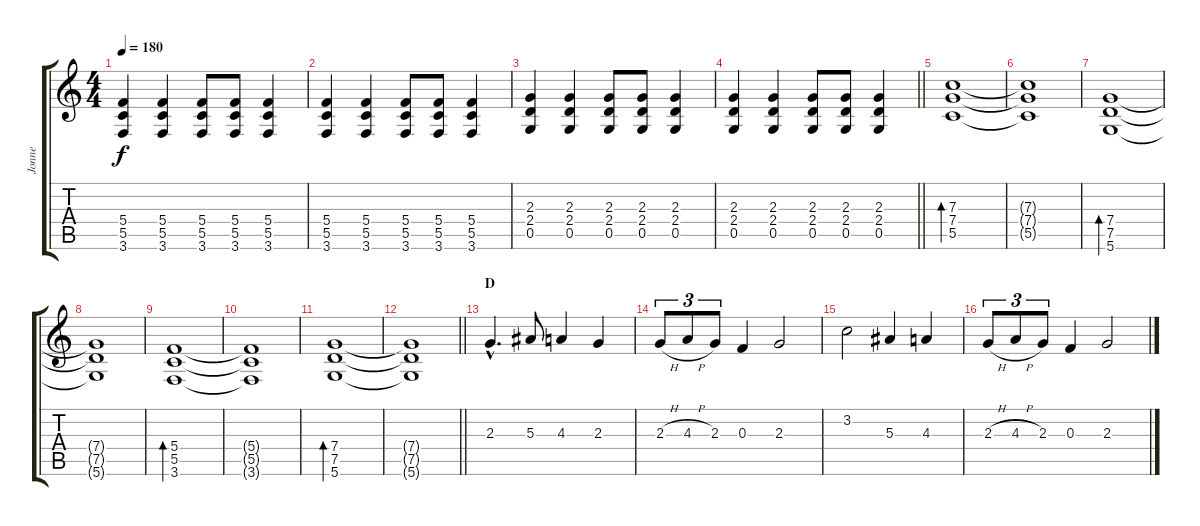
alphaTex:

\track ("Jonne" "Jonne") {instrument acousticguitarsteel}
\staff {score tabs}
\tuning (D4 A3 F3 C3 G2 D2) {hide}
\ts (4 4)
\tempo 180
\clef g2
\ks c
(5.4 5.5 3.6).4{dy f} (5.4 5.5 3.6).4 (5.4 5.5 3.6).8 (5.4 5.5 3.6).8 (5.4 5.5 3.6).4 |
(5.4 5.5 3.6).4 (5.4 5.5 3.6).4 (5.4 5.5 3.6).8 (5.4 5.5 3.6).8 (5.4 5.5 3.6).4 |
(2.3 2.4 0.5).4 (2.3 2.4 0.5).4 (2.3 2.4 0.5).8 (2.3 2.4 0.5).8 (2.3 2.4 0.5).4 |
\barLineRight lightlight
(2.3 2.4 0.5).4 (2.3 2.4 0.5).4 (2.3 2.4 0.5).8 (2.3 2.4 0.5).8 (2.3 2.4 0.5).4 |
(7.3 7.4 5.5).1{bd 480} |
(7.3{t} 7.4{t} 5.5{t}).1 |
(7.4 7.5 5.6).1{bd 480} |
(7.4{t} 7.5{t} 5.6{t}).1 |
(5.4 5.5 3.6).1{bd 480} |
(5.4{t} 5.5{t} 3.6{t}).1 |
(7.4 7.5 5.6).1{bd 480} |
\barLineRight lightlight
(7.4{t} 7.5{t} 5.6{t}).1 |
\section ("" "D")
2.3{hac}.4{d} 5.3.8 4.3.4 2.3.4 |
2.3{h}.8{tu (3 2)} 4.3{h}.8{tu (3 2)} 2.3.8{tu (3 2)} 0.3.4 2.3.2 |
3.2.2 5.3.4 4.3.4 |
2.3{h}.8{tu (3 2)} 4.3{h}.8{tu (3 2)} 2.3.8{tu (3 2)} 0.3.4 2.3.2
